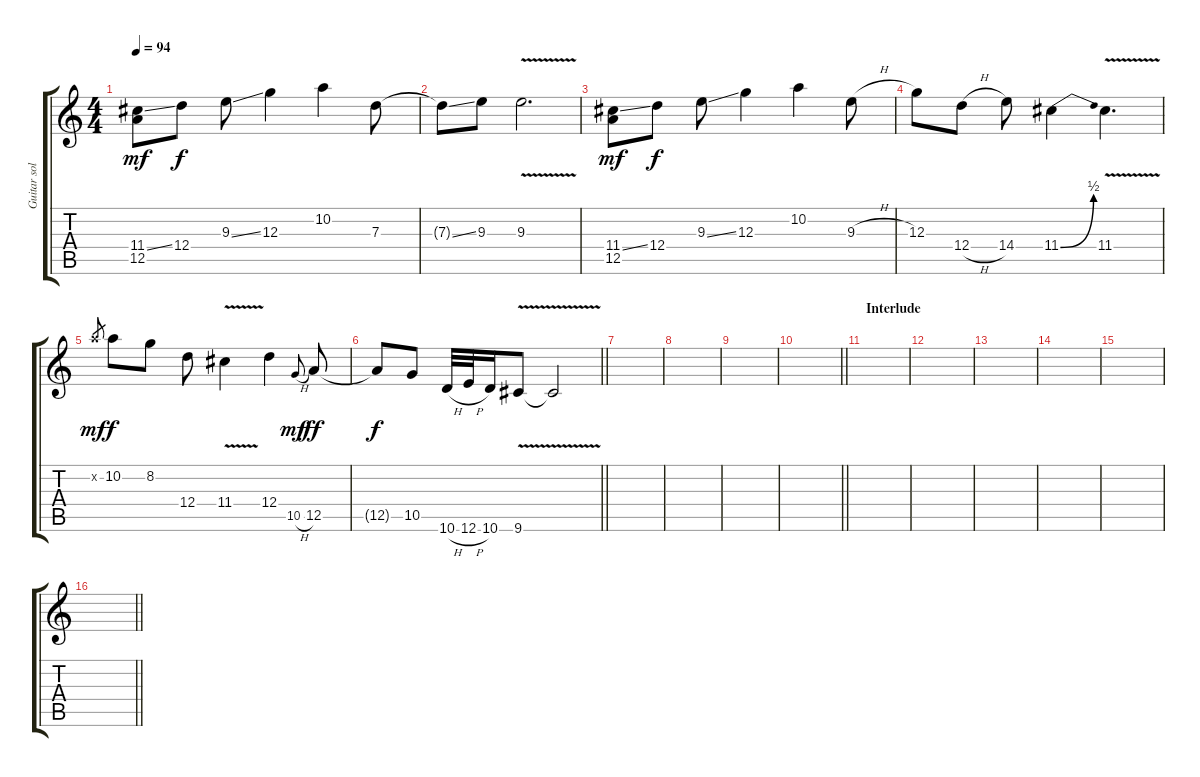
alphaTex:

\track ("Guitar solo" "Guitar sol") {instrument overdrivenguitar}
\staff {score tabs}
\tuning (E4 B3 G3 D3 A2 E2) {hide}
\ts (4 4)
\tempo 94
\clef g2
\ks c
(11.4{ss} 12.5).8{dy mf} 12.4.8{dy f} 9.3{ss}.8 12.3.4 10.2.4 7.3.8 |
7.3{ss t}.8 9.3.8 9.3{v}.2{d} |
(11.4{ss} 12.5).8{dy mf} 12.4.8{dy f} 9.3{ss}.8 12.3.4 10.2.4 9.3{h}.8 |
12.3.8 12.4{h}.8 14.4.8 11.4{be (bend 0 0 60 2)}.4 11.4{v}.4{d} |
10.2{x}.8{gr dy mf} 10.2.8{dy f} 8.2.8 12.4.8 11.4{v}.4 12.4.4 10.5{h}.8{gr onbeat dy mf} 12.5.8{dy ff} |
\barLineRight lightlight
12.5{t}.8{dy f} 10.5.8 10.6{h}.32 12.6{h}.32 10.6.16 9.6{v}.8 9.6{t}.2 |
\section ("" "")
|
|
|
\barLineRight lightlight
|
\section ("" "Interlude")
|
|
|
|
|
\barLineRight lightlight
